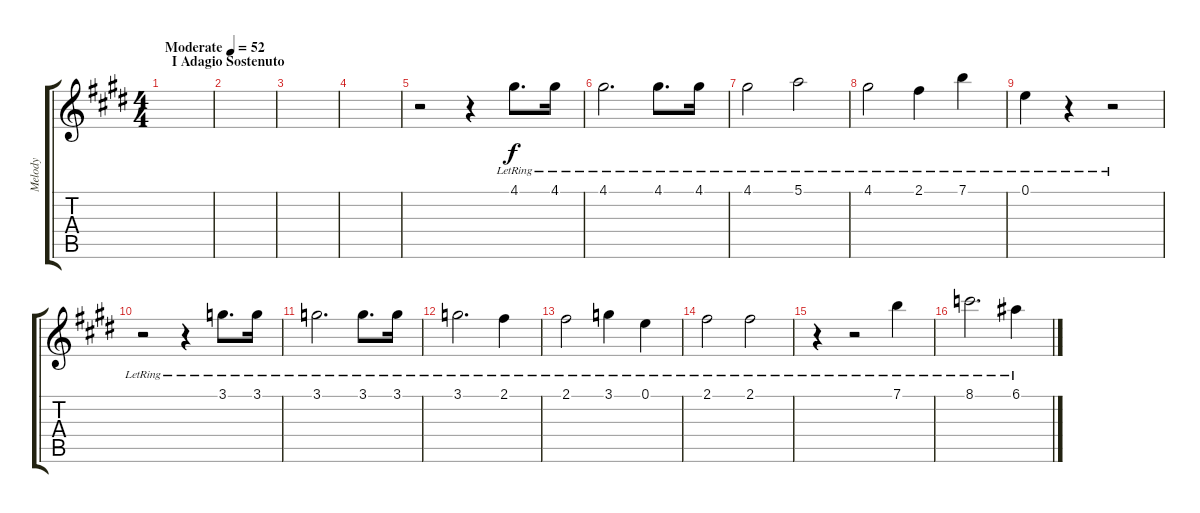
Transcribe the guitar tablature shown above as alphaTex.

\track ("Melody" "Melody") {instrument acousticguitarnylon}
\staff {score tabs}
\tuning (E4 B3 G3 D3 A2 E2) {hide}
\ts (4 4)
\section ("" "  I Adagio Sostenuto")
\tempo (52 "Moderate")
\clef g2
\ks c#minor
|
|
|
|
r.2 r.4 4.1{lr}.8{d} 4.1{lr}.16 |
4.1{lr}.2{d} 4.1{lr}.8{d} 4.1{lr}.16 |
4.1{lr}.2 5.1{lr}.2 |
4.1{lr}.2 2.1{lr}.4 7.1{lr}.4 |
0.1{lr}.4 r.4 r.2 |
r.2 r.4 3.1{lr}.8{d} 3.1{lr}.16 |
3.1{lr}.2{d} 3.1{lr}.8{d} 3.1{lr}.16 |
3.1{lr}.2{d} 2.1{lr}.4 |
2.1{lr}.2 3.1{lr}.4 0.1{lr}.4 |
2.1{lr}.2 2.1{lr}.2 |
r.4 r.2 7.1{lr}.4 |
8.1{lr}.2{d} 6.1{lr}.4
